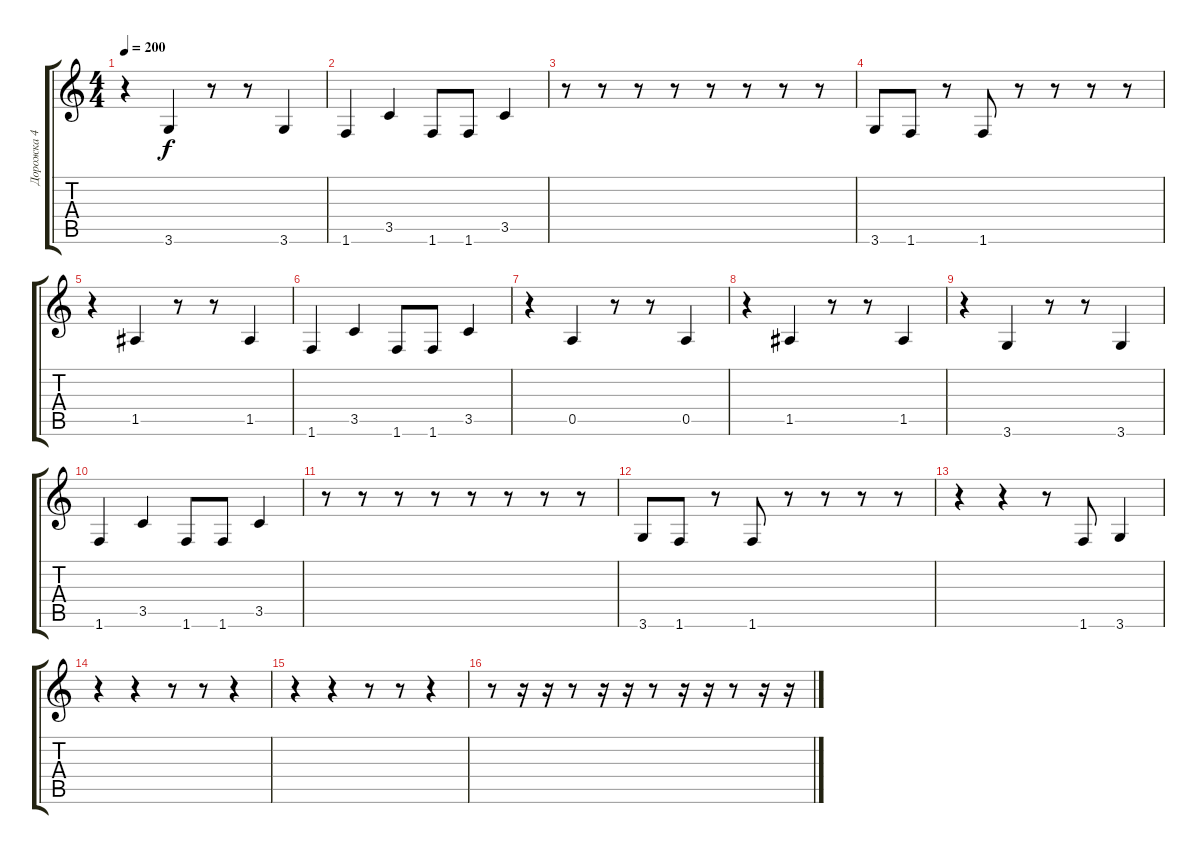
\track ("Дорожка 4" "Дорожка 4") {instrument electricbasspick}
\staff {score tabs}
\tuning (E4 B3 G3 D3 A2 E2) {hide}
\ts (4 4)
\tempo 200
\clef g2
\ks c
r.4{dy f} 3.6.4 r.8 r.8 3.6.4 |
1.6.4 3.5.4 1.6.8 1.6.8 3.5.4 |
r.8 r.8 r.8 r.8 r.8 r.8 r.8 r.8 |
3.6.8 1.6.8 r.8 1.6.8 r.8 r.8 r.8 r.8 |
r.4 1.5.4 r.8 r.8 1.5.4 |
1.6.4 3.5.4 1.6.8 1.6.8 3.5.4 |
r.4 0.5.4 r.8 r.8 0.5.4 |
r.4 1.5.4 r.8 r.8 1.5.4 |
r.4 3.6.4 r.8 r.8 3.6.4 |
1.6.4 3.5.4 1.6.8 1.6.8 3.5.4 |
r.8 r.8 r.8 r.8 r.8 r.8 r.8 r.8 |
3.6.8 1.6.8 r.8 1.6.8 r.8 r.8 r.8 r.8 |
r.4 r.4 r.8 1.6.8 3.6.4 |
r.4 r.4 r.8 r.8 r.4 |
r.4 r.4 r.8 r.8 r.4 |
r.8 r.16 r.16 r.8 r.16 r.16 r.8 r.16 r.16 r.8 r.16 r.16
